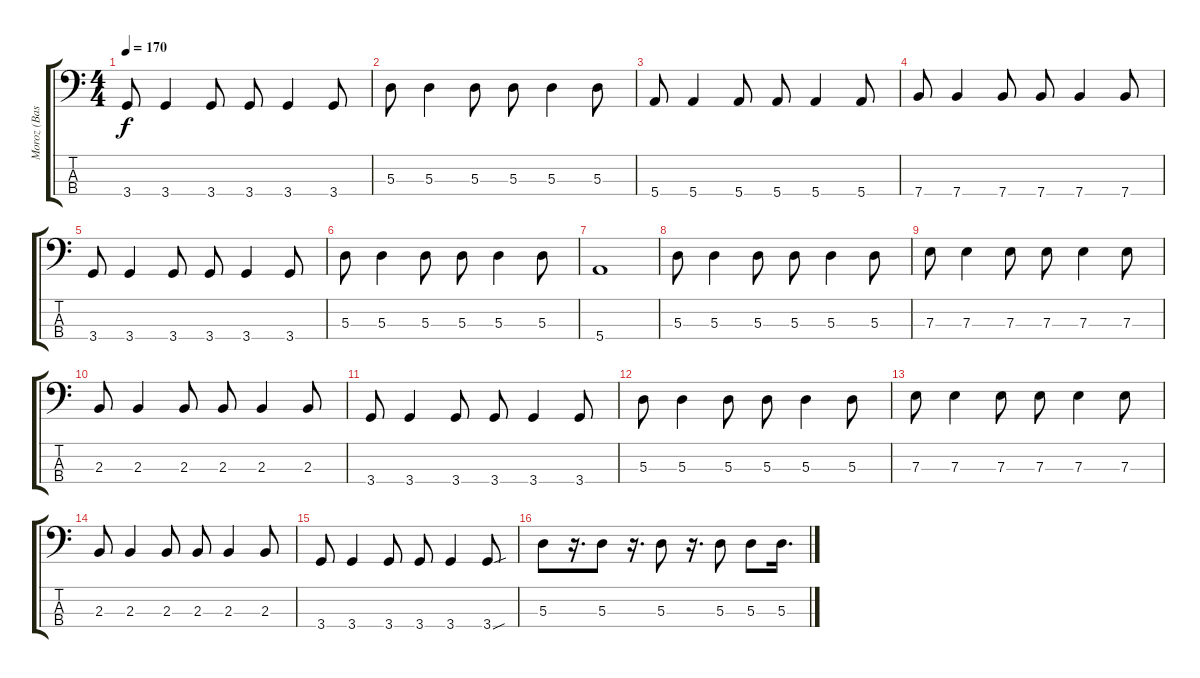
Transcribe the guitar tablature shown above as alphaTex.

\track ("Moroz (Bass)" "Moroz (Bas") {instrument electricbasspick}
\staff {score tabs}
\tuning (G2 D2 A1 E1) {hide}
\ts (4 4)
\tempo 170
\clef f4
\ks c
3.4.8{dy f} 3.4.4 3.4.8 3.4.8 3.4.4 3.4.8 |
5.3.8 5.3.4 5.3.8 5.3.8 5.3.4 5.3.8 |
5.4.8 5.4.4 5.4.8 5.4.8 5.4.4 5.4.8 |
7.4.8 7.4.4 7.4.8 7.4.8 7.4.4 7.4.8 |
3.4.8 3.4.4 3.4.8 3.4.8 3.4.4 3.4.8 |
5.3.8 5.3.4 5.3.8 5.3.8 5.3.4 5.3.8 |
5.4.1 |
5.3.8 5.3.4 5.3.8 5.3.8 5.3.4 5.3.8 |
7.3.8 7.3.4 7.3.8 7.3.8 7.3.4 7.3.8 |
2.3.8 2.3.4 2.3.8 2.3.8 2.3.4 2.3.8 |
3.4.8 3.4.4 3.4.8 3.4.8 3.4.4 3.4.8 |
5.3.8 5.3.4 5.3.8 5.3.8 5.3.4 5.3.8 |
7.3.8 7.3.4 7.3.8 7.3.8 7.3.4 7.3.8 |
2.3.8 2.3.4 2.3.8 2.3.8 2.3.4 2.3.8 |
3.4.8 3.4.4 3.4.8 3.4.8 3.4.4 3.4{sou}.8 |
5.3.8 r.16{d} 5.3.8 r.16{d} 5.3.8 r.16{d} 5.3.8 5.3.8 5.3.16{d}
